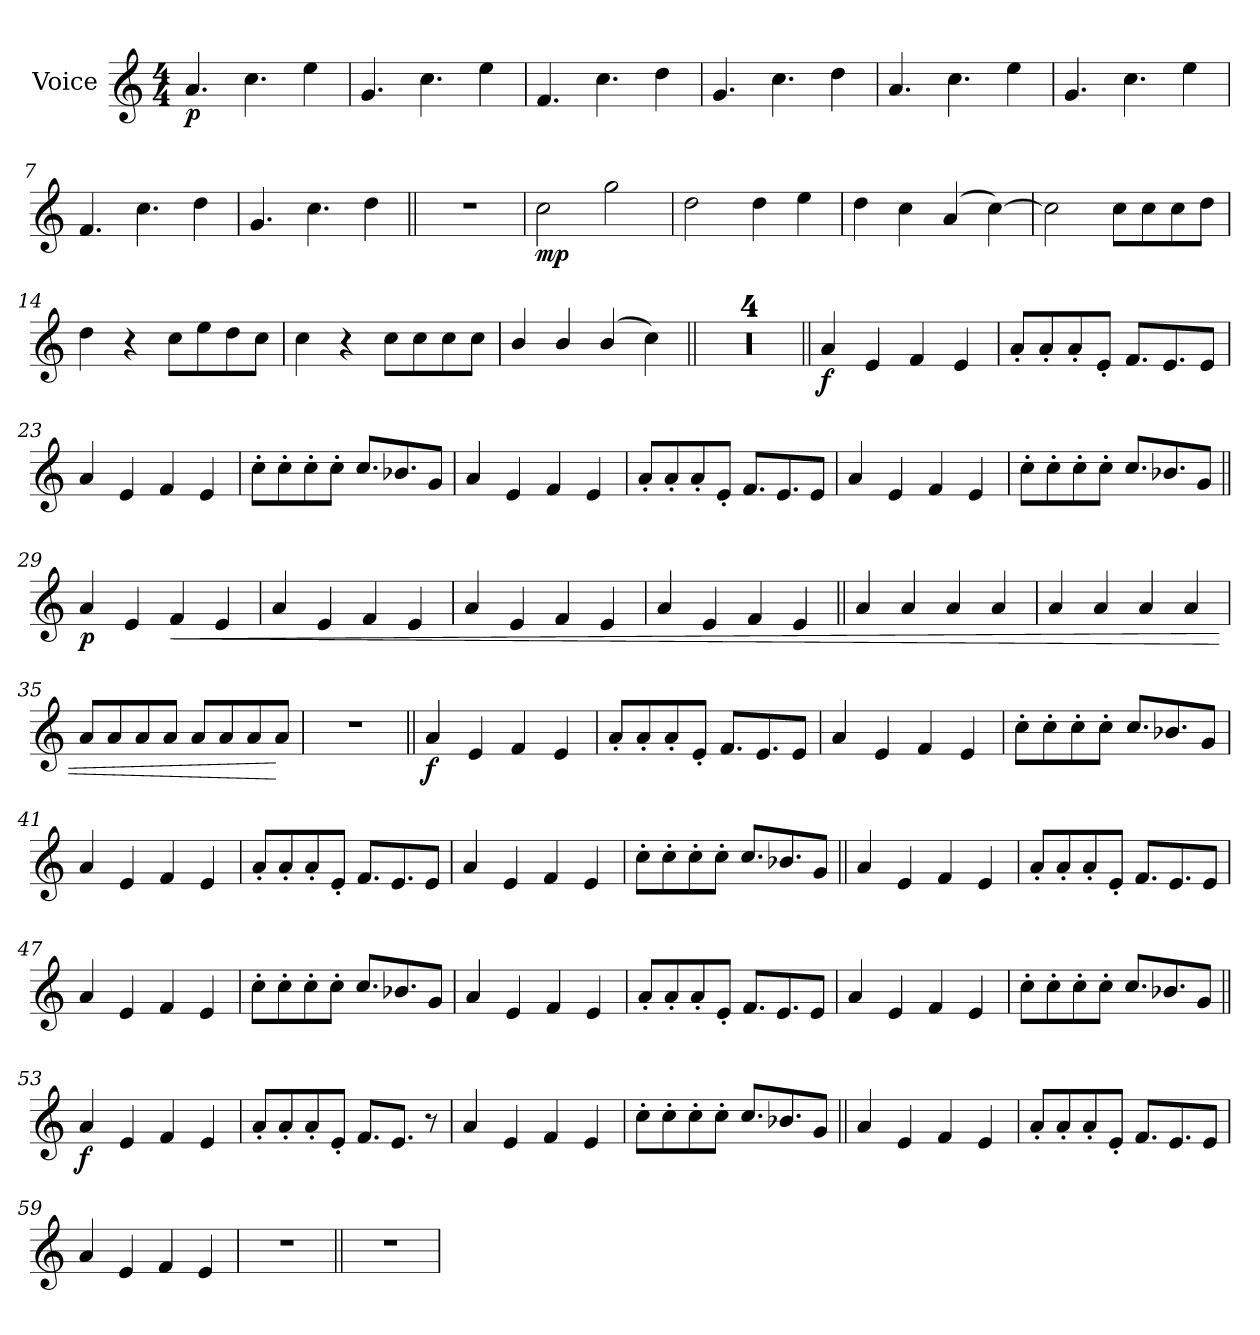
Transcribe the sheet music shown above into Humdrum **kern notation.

**kern	**dynam
*part1	*part1
*staff1	*staff1
*I"Voice	*
*I'Vc.	*
*clefG2	*
*ITrd1c2	*
*k[b-e-]	*
*M4/4	*
*MM156	*
=1	=1
!	!LO:DY:b
4.g!/	p
4.b-!\	.
4dd!\	.
=2	=2
4.f!/	.
4.b-!\	.
4dd!\	.
=3	=3
4.e-!/	.
4.b-!\	.
4cc!\	.
=4	=4
4.f!/	.
4.b-!\	.
4cc!\	.
=5	=5
4.g!/	.
4.b-!\	.
4dd!\	.
=6	=6
4.f!/	.
4.b-!\	.
4dd!\	.
=7	=7
4.e-!/	.
4.b-!\	.
4cc!\	.
=8	=8
4.f!/	.
4.b-!\	.
4cc!\	.
=9||	=9||
1r	.
=10	=10
!	!LO:DY:b
2b-\	mp
2ff\	.
=11	=11
2cc\	.
4cc\	.
4dd\	.
=12	=12
4cc\	.
4b-\	.
(>4g/	.
[4b-\)	.
=13	=13
2b-\]	.
8b-\L	.
8b-\	.
8b-\	.
8cc\J	.
=14	=14
4cc\	.
4r	.
8b-\L	.
8dd\	.
8cc\	.
8b-\J	.
=15	=15
4b-\	.
4r	.
8b-\L	.
8b-\	.
8b-\	.
8b-\J	.
=16	=16
4a/	.
4a/	.
(>4a/	.
4b-\)	.
=17||	=17||
1r	.
=18	=18
1r	.
=19	=19
1r	.
=20	=20
1r	.
=21||	=21||
!	!LO:DY:b
4g/	f
4d/	.
4e-/	.
4d/	.
=22	=22
8g'/L	.
8g'/	.
8g'/	.
8d'/J	.
8.e-/L	.
8.d/	.
8d/J	.
=23	=23
4g/	.
4d/	.
4e-/	.
4d/	.
=24	=24
8b-'\L	.
8b-'\	.
8b-'\	.
8b-'\J	.
8.b-/L	.
8.a-X/	.
8f/J	.
=25	=25
4g/	.
4d/	.
4e-/	.
4d/	.
=26	=26
8g'/L	.
8g'/	.
8g'/	.
8d'/J	.
8.e-/L	.
8.d/	.
8d/J	.
=27	=27
4g/	.
4d/	.
4e-/	.
4d/	.
=28	=28
8b-'\L	.
8b-'\	.
8b-'\	.
8b-'\J	.
8.b-/L	.
8.a-X/	.
8f/J	.
=29||	=29||
!	!LO:DY:b
4g/	p
4d/	.
!	!LO:HP:b
4e-/	<
4d/	.
=30	=30
4g/	.
4d/	.
4e-/	.
4d/	.
=31	=31
4g/	.
4d/	.
4e-/	.
4d/	.
=32	=32
4g/	.
4d/	.
4e-/	.
4d/	.
=33||	=33||
4g/	.
4g/	.
4g/	.
4g/	.
=34	=34
4g/	.
4g/	.
4g/	.
4g/	.
=35	=35
8g/L	.
8g/	.
8g/	.
8g/J	.
8g/L	.
8g/	.
8g/	.
8g/J	[
=36	=36
1r	.
=37||	=37||
!	!LO:DY:b
4g/	f
4d/	.
4e-/	.
4d/	.
=38	=38
8g'/L	.
8g'/	.
8g'/	.
8d'/J	.
8.e-/L	.
8.d/	.
8d/J	.
=39	=39
4g/	.
4d/	.
4e-/	.
4d/	.
=40	=40
8b-'\L	.
8b-'\	.
8b-'\	.
8b-'\J	.
8.b-/L	.
8.a-X/	.
8f/J	.
=41	=41
4g/	.
4d/	.
4e-/	.
4d/	.
=42	=42
8g'/L	.
8g'/	.
8g'/	.
8d'/J	.
8.e-/L	.
8.d/	.
8d/J	.
=43	=43
4g/	.
4d/	.
4e-/	.
4d/	.
=44	=44
8b-'\L	.
8b-'\	.
8b-'\	.
8b-'\J	.
8.b-/L	.
8.a-X/	.
8f/J	.
=45||	=45||
4g/	.
4d/	.
4e-/	.
4d/	.
=46	=46
8g'/L	.
8g'/	.
8g'/	.
8d'/J	.
8.e-/L	.
8.d/	.
8d/J	.
=47	=47
4g/	.
4d/	.
4e-/	.
4d/	.
=48	=48
8b-'\L	.
8b-'\	.
8b-'\	.
8b-'\J	.
8.b-/L	.
8.a-X/	.
8f/J	.
=49	=49
4g/	.
4d/	.
4e-/	.
4d/	.
=50	=50
8g'/L	.
8g'/	.
8g'/	.
8d'/J	.
8.e-/L	.
8.d/	.
8d/J	.
=51	=51
4g/	.
4d/	.
4e-/	.
4d/	.
=52	=52
8b-'\L	.
8b-'\	.
8b-'\	.
8b-'\J	.
8.b-/L	.
8.a-X/	.
8f/J	.
=53||	=53||
!	!LO:DY:b
4g/	f
4d/	.
4e-/	.
4d/	.
=54	=54
8g'/L	.
8g'/	.
8g'/	.
8d'/J	.
8.e-/L	.
8.d/J	.
8r	.
=55	=55
4g/	.
4d/	.
4e-/	.
4d/	.
=56	=56
8b-'\L	.
8b-'\	.
8b-'\	.
8b-'\J	.
8.b-/L	.
8.a-X/	.
8f/J	.
=57||	=57||
4g/	.
4d/	.
4e-/	.
4d/	.
=58	=58
8g'/L	.
8g'/	.
8g'/	.
8d'/J	.
8.e-/L	.
8.d/	.
8d/J	.
=59	=59
4g/	.
4d/	.
4e-/	.
4d/	.
=60	=60
1r	.
=61||	=61||
1r	.
=	=
*-	*-
